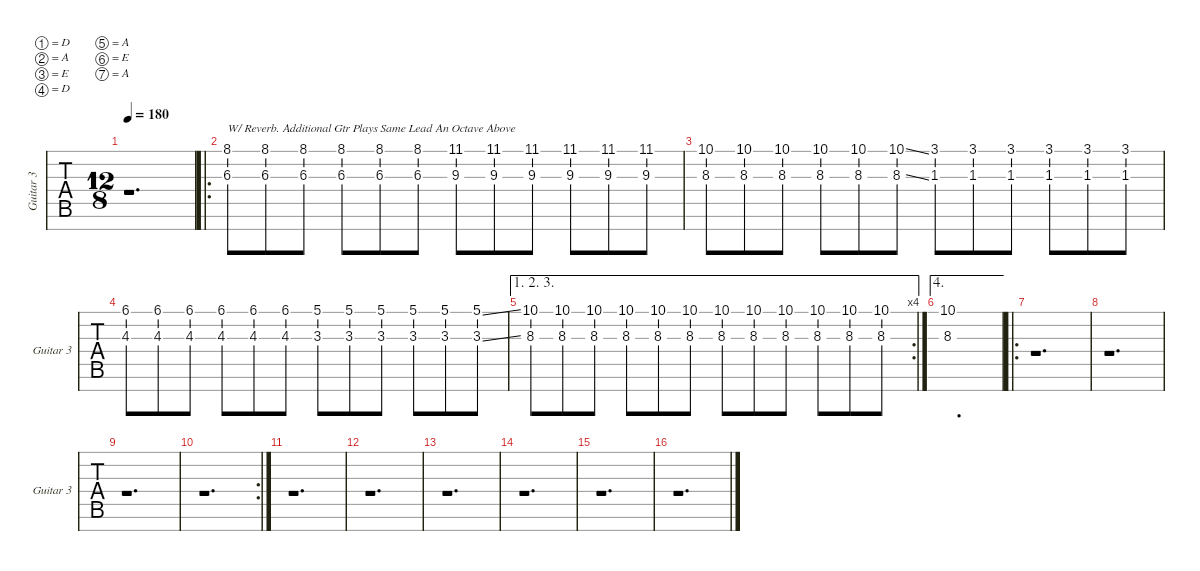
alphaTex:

\hideDynamics
\bracketExtendMode nobrackets
\singleTrackTrackNamePolicy allsystems
\multiTrackTrackNamePolicy allsystems
\firstSystemTrackNameMode fullname
\otherSystemsTrackNameMode fullname
\otherSystemsTrackNameOrientation horizontal
\track ("Guitar 3" "Guitar 3") {instrument electricguitarclean}
\staff {tabs}
\tuning (D4 A3 E3 D3 A2 E2 A1)
\ts (12 8)
\tempo 180
\clef g2
\ks c
r.1{d dy mf} |
\ro
(6.3 8.1).8{txt "W/ Reverb. Additional Gtr Plays Same Lead An Octave Above"} (6.3 8.1).8 (6.3 8.1).8 (6.3 8.1).8 (6.3 8.1).8 (6.3 8.1).8 (9.3 11.1).8 (9.3 11.1).8 (9.3 11.1).8 (9.3 11.1).8 (9.3 11.1).8 (9.3 11.1).8 |
(8.3 10.1).8 (8.3 10.1).8 (8.3 10.1).8 (8.3 10.1).8 (8.3 10.1).8 (8.3{ss} 10.1{ss}).8 (1.3 3.1).8 (1.3 3.1).8 (1.3 3.1).8 (1.3 3.1).8 (1.3 3.1).8 (1.3 3.1).8 |
(4.3 6.1).8 (4.3 6.1).8 (4.3 6.1).8 (4.3 6.1).8 (4.3 6.1).8 (4.3 6.1).8 (5.1 3.3).8 (5.1 3.3).8 (5.1 3.3).8 (5.1 3.3).8 (5.1 3.3).8 (5.1{ss} 3.3{ss}).8 |
\ae (1 2 3)
\rc 4
(8.3 10.1).8 (8.3 10.1).8 (8.3 10.1).8 (8.3 10.1).8 (8.3 10.1).8 (8.3 10.1).8 (8.3 10.1).8 (8.3 10.1).8 (8.3 10.1).8 (8.3 10.1).8 (8.3 10.1).8 (8.3 10.1).8 |
\ae 4
(8.3 10.1).1{d} |
\ro
r.1{d} |
r.1{d} |
r.1{d} |
\rc 2
r.1{d} |
r.1{d} |
r.1{d} |
r.1{d} |
r.1{d} |
r.1{d} |
r.1{d}
